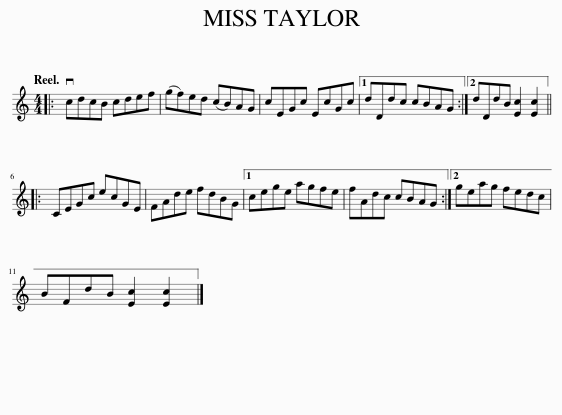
X:1
L:1/8
Q:1/4=120
M:4/4
I:linebreak $
K:C
V:1 treble
V:1
|: vcdcB cdef | (gf)ed (cB)AG | cEGc EcGc |1 dDdc cBAG :|2 dDdB [Ec]2 [Ec]2 |:$ %5
 CEGc ecGE | FAde fdBG |1 cege agfe | fAdc cBAG :|2 geag fedc |$ %10
 BFdB [Ec]2 [Ec]2 |] %11
